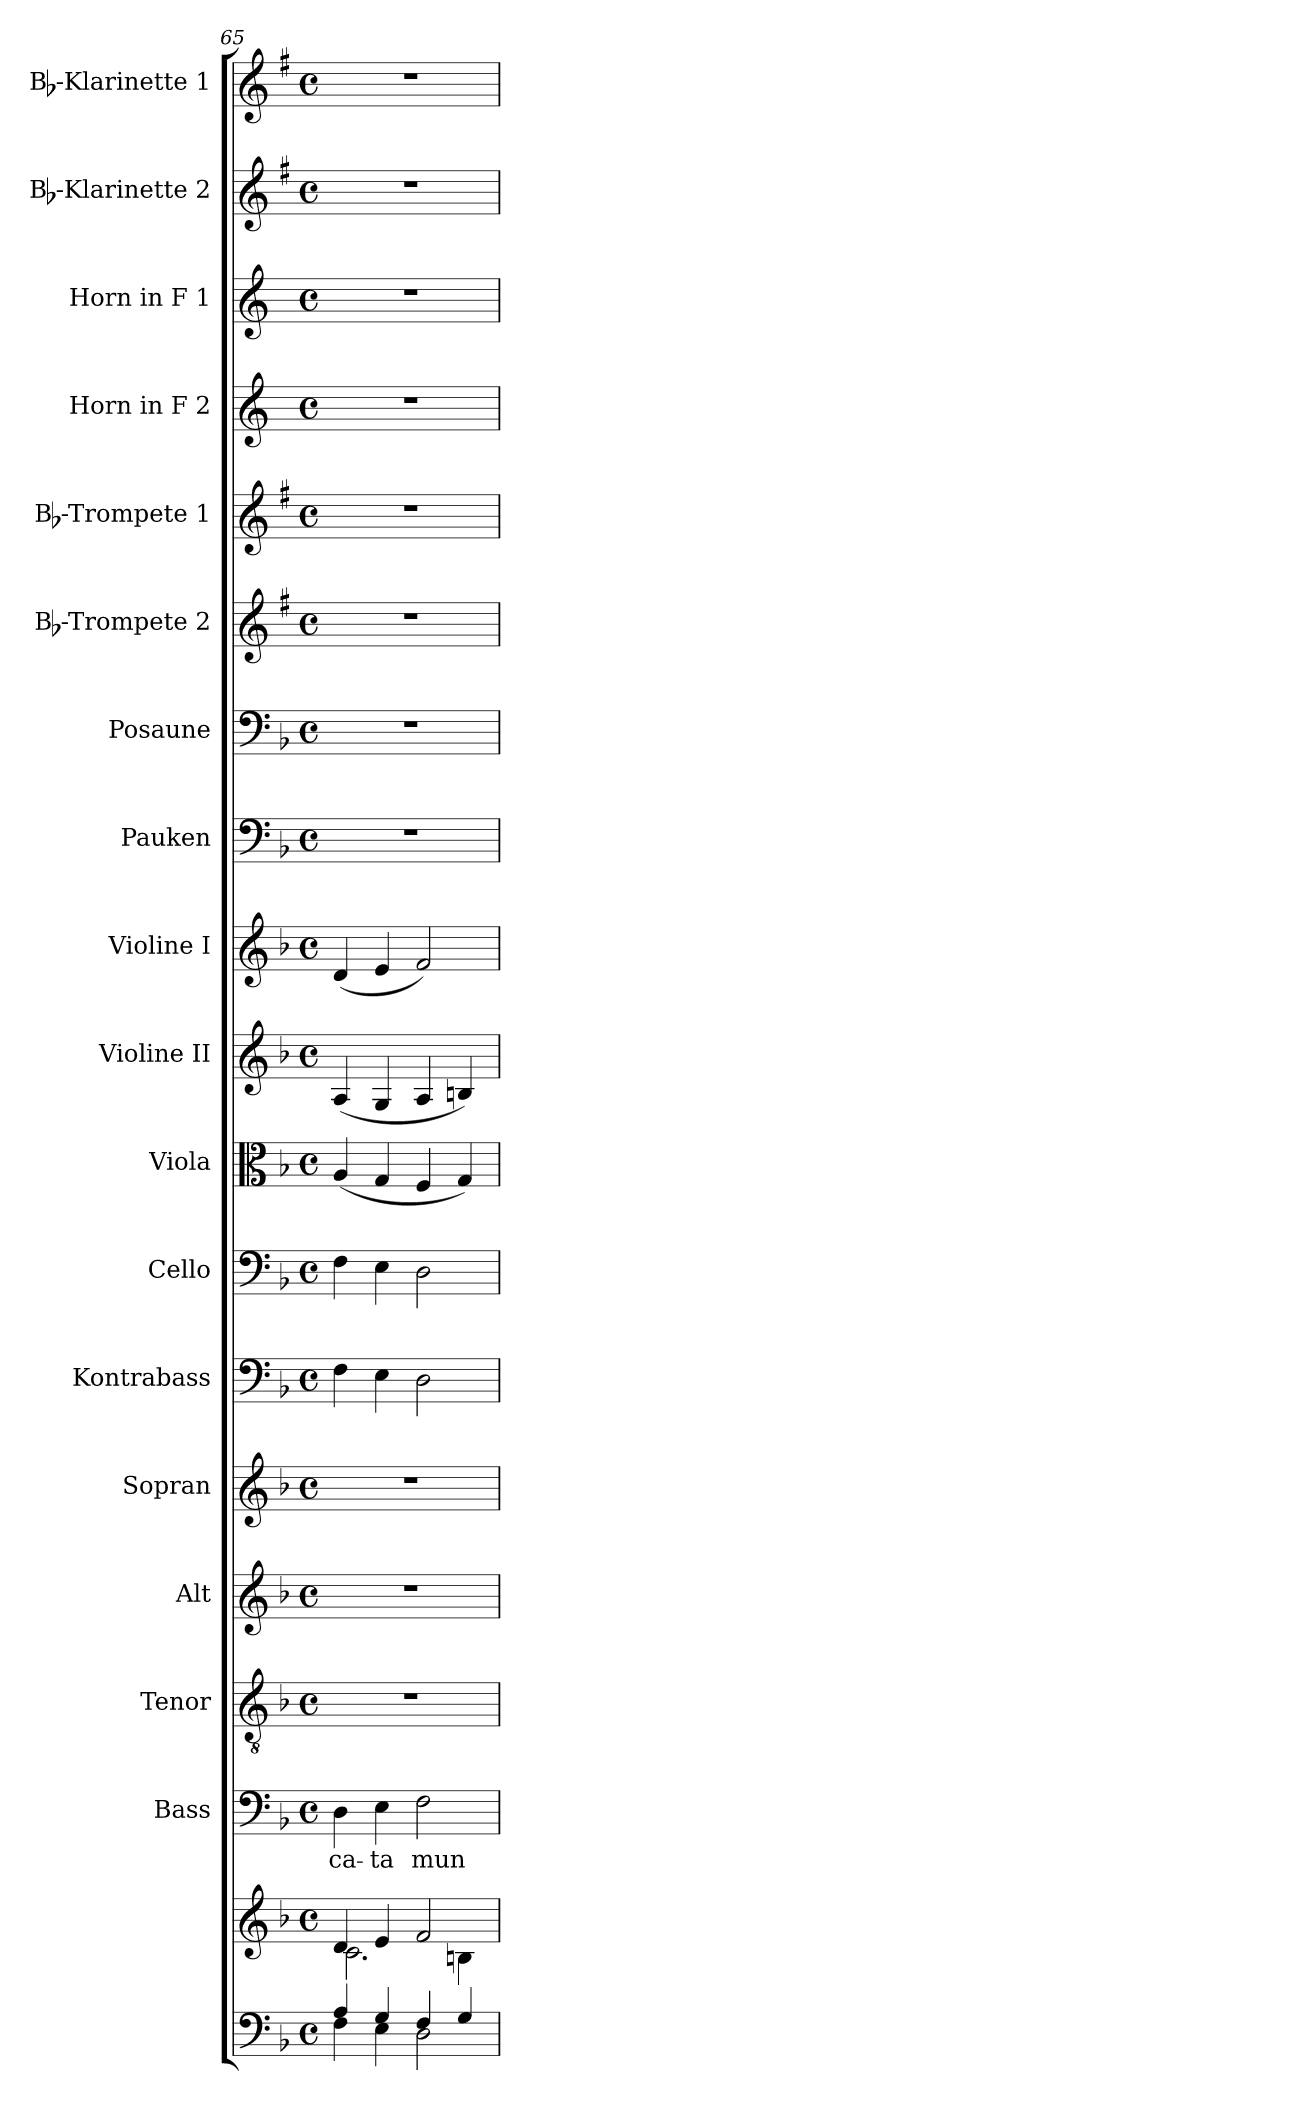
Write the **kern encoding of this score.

**kern	**kern	**kern	**text	**kern	**kern	**kern	**kern	**kern	**kern	**kern	**kern	**kern	**kern	**kern	**kern	**kern	**kern	**kern	**kern
*part18	*part18	*part17	*part17	*part16	*part15	*part14	*part13	*part12	*part11	*part10	*part9	*part8	*part7	*part6	*part5	*part4	*part3	*part2	*part1
*staff19	*staff18	*staff17	*staff17	*staff16	*staff15	*staff14	*staff13	*staff12	*staff11	*staff10	*staff9	*staff8	*staff7	*staff6	*staff5	*staff4	*staff3	*staff2	*staff1
*	*	*I"Bass	*	*I"Tenor	*I"Alt	*I"Sopran	*I"Kontrabass	*I"Cello	*I"Viola	*I"Violine II	*I"Violine I	*I"Pauken	*I"Posaune	*I"Bb-Trompete 2	*I"Bb-Trompete 1	*I"Horn in F 2	*I"Horn in F 1	*I"Bb-Klarinette 2	*I"Bb-Klarinette 1
*	*	*I'B.	*	*I'T.	*I'A.	*I'S.	*I'Kb.	*	*I'Vla.	*I'Vl. II	*I'Vl. I	*I'Pk.	*I'Pos.	*I'Bb Trp. 2	*I'Bb Trp. 1	*	*	*I'Bb Kl. 2	*I'Bb Kl. 1
*clefF4	*clefG2	*clefF4	*	*clefGv2	*clefG2	*clefG2	*clefF4	*clefF4	*clefC3	*clefG2	*clefG2	*clefF4	*clefF4	*clefG2	*clefG2	*clefG2	*clefG2	*clefG2	*clefG2
*	*	*	*	*	*	*	*ITrd7c12	*	*	*	*	*	*	*ITrd1c2	*ITrd1c2	*ITrd4c7	*ITrd4c7	*ITrd1c2	*ITrd1c2
*k[b-]	*k[b-]	*k[b-]	*	*k[b-]	*k[b-]	*k[b-]	*k[b-]	*k[b-]	*k[b-]	*k[b-]	*k[b-]	*k[b-]	*k[b-]	*k[b-]	*k[b-]	*k[b-]	*k[b-]	*k[b-]	*k[b-]
*F:	*F:	*F:	*	*F:	*F:	*F:	*F:	*F:	*F:	*F:	*F:	*F:	*F:	*F:	*F:	*F:	*F:	*F:	*F:
*M4/4	*M4/4	*M4/4	*	*M4/4	*M4/4	*M4/4	*M4/4	*M4/4	*M4/4	*M4/4	*M4/4	*M4/4	*M4/4	*M4/4	*M4/4	*M4/4	*M4/4	*M4/4	*M4/4
*met(c)	*met(c)	*met(c)	*	*met(c)	*met(c)	*met(c)	*met(c)	*met(c)	*met(c)	*met(c)	*met(c)	*met(c)	*met(c)	*met(c)	*met(c)	*met(c)	*met(c)	*met(c)	*met(c)
=65	=65	=65	=65	=65	=65	=65	=65	=65	=65	=65	=65	=65	=65	=65	=65	=65	=65	=65	=65
*^	*^	*	*	*	*	*	*	*	*	*	*	*	*	*	*	*	*	*	*
!	!	!	!	!	!LO:LY:b	!	!	!	!	!	!	!	!	!	!	!	!	!	!	!	!
4A/	4F\	4d/	2.c\	4D\	-ca-	1r	1r	1r	4FF\	4F\	(<4A/	(<4A/	(<4d/	1r	1r	1r	1r	1r	1r	1r	1r
!	!	!	!	!	!LO:LY:b	!	!	!	!	!	!	!	!	!	!	!	!	!	!	!	!
4G/	4E\	4e/	.	4E\	-ta	.	.	.	4EE\	4E\	4G/	4G/	4e/	.	.	.	.	.	.	.	.
!	!	!	!	!	!LO:LY:b	!	!	!	!	!	!	!	!	!	!	!	!	!	!	!	!
4F/	2D\	2f/	.	2F\	mun-	.	.	.	2DD\	2D\	4F/	4A/	2f/)	.	.	.	.	.	.	.	.
4G/	.	.	4Bn\	.	.	.	.	.	.	.	4G/)	4Bn/)	.	.	.	.	.	.	.	.	.
*v	*v	*	*	*	*	*	*	*	*	*	*	*	*	*	*	*	*	*	*	*	*
*	*v	*v	*	*	*	*	*	*	*	*	*	*	*	*	*	*	*	*	*	*
=	=	=	=	=	=	=	=	=	=	=	=	=	=	=	=	=	=	=	=
*-	*-	*-	*-	*-	*-	*-	*-	*-	*-	*-	*-	*-	*-	*-	*-	*-	*-	*-	*-
